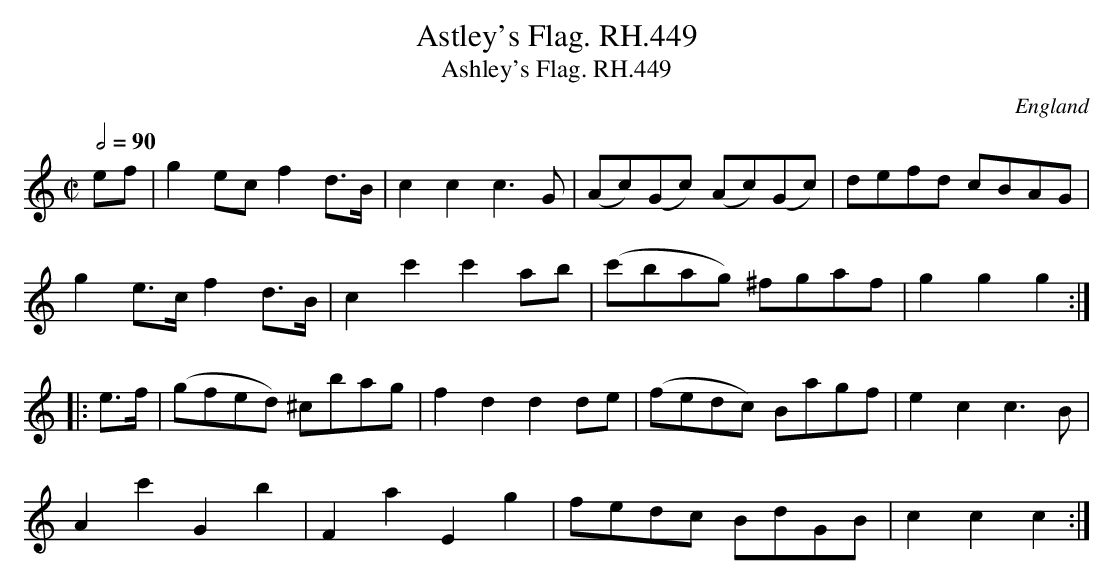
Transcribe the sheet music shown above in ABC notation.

X:1
T:Astley's Flag. RH.449
T:Ashley's Flag. RH.449
L:1/8
M:C|
O:England
Q:1/2=90
K:C
ef|g2ec f2d>B|c2c2 c3G|(Ac)(Gc) (Ac)(Gc)|defd cBAG|!
g2e>c f2d>B|c2c'2 c'2ab|(c'bag) ^fgaf|g2g2 g2:|!
|:e>f|(gfed) ^cbag|f2d2 d2de|(fedc) Bagf|e2c2 c3B|!
A2c'2 G2b2|F2a2 E2g2|fedc BdGB|c2c2 c2:|
